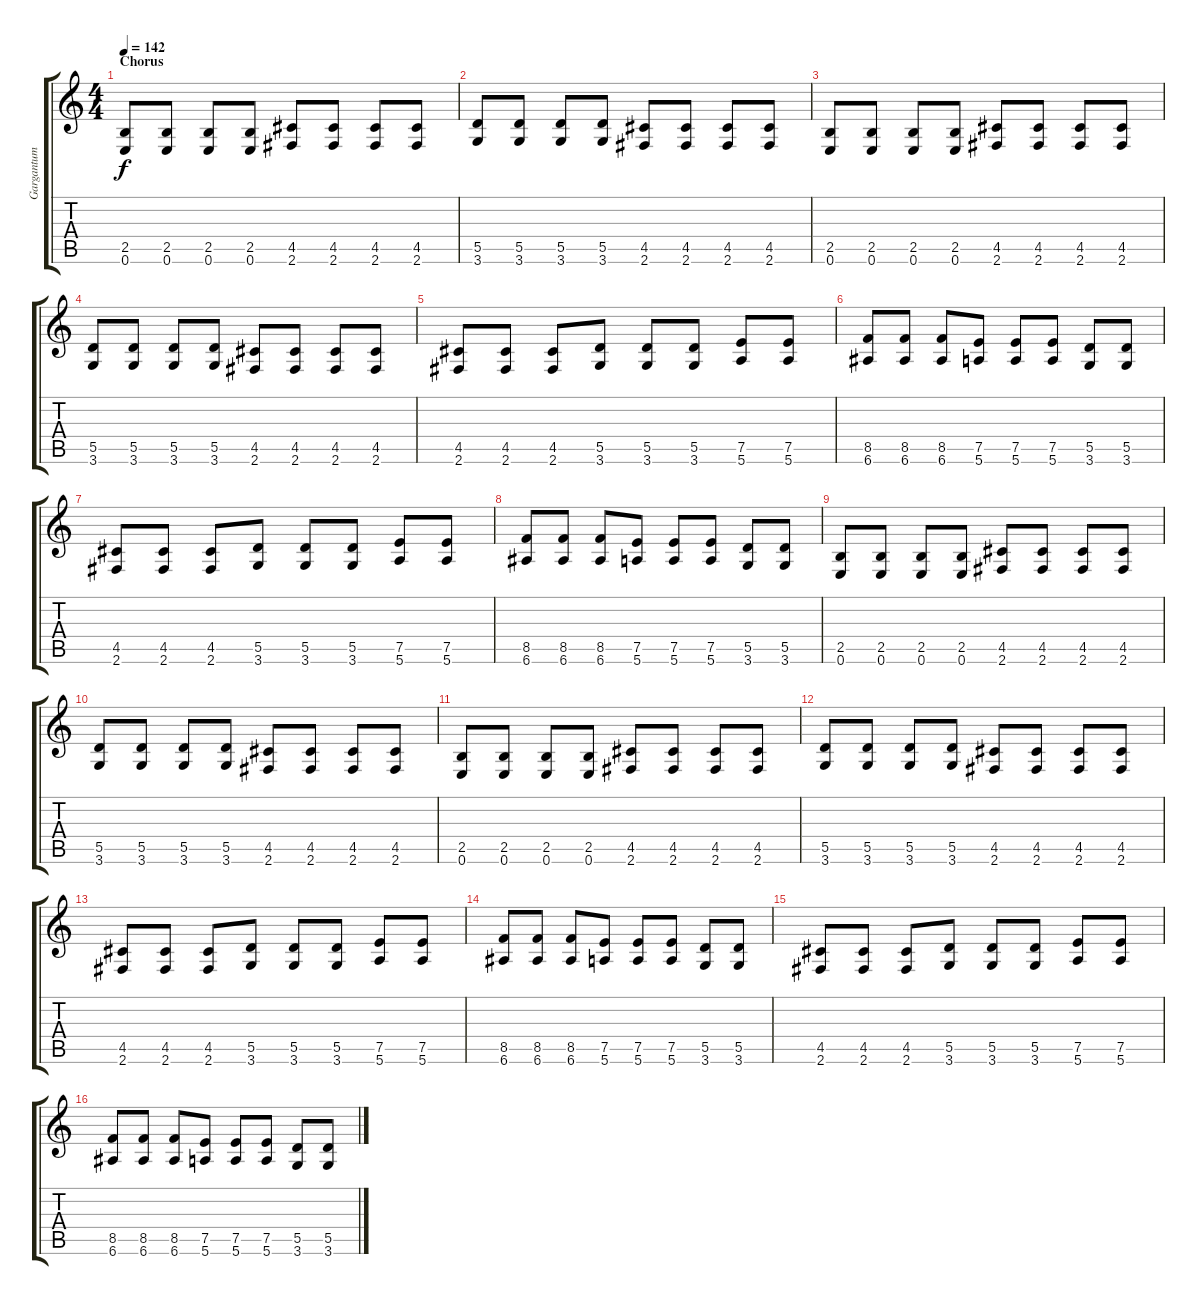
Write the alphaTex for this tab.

\track ("Gargantum" "Gargantum") {instrument overdrivenguitar}
\staff {score tabs}
\tuning (E4 B3 G3 D3 A2 E2) {hide}
\ts (4 4)
\section ("" "Chorus")
\tempo 142
\clef g2
\ks c
(2.5 0.6).8{dy f} (2.5 0.6).8 (2.5 0.6).8 (2.5 0.6).8 (4.5 2.6).8 (4.5 2.6).8 (4.5 2.6).8 (4.5 2.6).8 |
(5.5 3.6).8 (5.5 3.6).8 (5.5 3.6).8 (5.5 3.6).8 (4.5 2.6).8 (4.5 2.6).8 (4.5 2.6).8 (4.5 2.6).8 |
(2.5 0.6).8 (2.5 0.6).8 (2.5 0.6).8 (2.5 0.6).8 (4.5 2.6).8 (4.5 2.6).8 (4.5 2.6).8 (4.5 2.6).8 |
(5.5 3.6).8 (5.5 3.6).8 (5.5 3.6).8 (5.5 3.6).8 (4.5 2.6).8 (4.5 2.6).8 (4.5 2.6).8 (4.5 2.6).8 |
(4.5 2.6).8 (4.5 2.6).8 (4.5 2.6).8 (5.5 3.6).8 (5.5 3.6).8 (5.5 3.6).8 (7.5 5.6).8 (7.5 5.6).8 |
(8.5 6.6).8 (8.5 6.6).8 (8.5 6.6).8 (7.5 5.6).8 (7.5 5.6).8 (7.5 5.6).8 (5.5 3.6).8 (5.5 3.6).8 |
(4.5 2.6).8 (4.5 2.6).8 (4.5 2.6).8 (5.5 3.6).8 (5.5 3.6).8 (5.5 3.6).8 (7.5 5.6).8 (7.5 5.6).8 |
(8.5 6.6).8 (8.5 6.6).8 (8.5 6.6).8 (7.5 5.6).8 (7.5 5.6).8 (7.5 5.6).8 (5.5 3.6).8 (5.5 3.6).8 |
(2.5 0.6).8 (2.5 0.6).8 (2.5 0.6).8 (2.5 0.6).8 (4.5 2.6).8 (4.5 2.6).8 (4.5 2.6).8 (4.5 2.6).8 |
(5.5 3.6).8 (5.5 3.6).8 (5.5 3.6).8 (5.5 3.6).8 (4.5 2.6).8 (4.5 2.6).8 (4.5 2.6).8 (4.5 2.6).8 |
(2.5 0.6).8 (2.5 0.6).8 (2.5 0.6).8 (2.5 0.6).8 (4.5 2.6).8 (4.5 2.6).8 (4.5 2.6).8 (4.5 2.6).8 |
(5.5 3.6).8 (5.5 3.6).8 (5.5 3.6).8 (5.5 3.6).8 (4.5 2.6).8 (4.5 2.6).8 (4.5 2.6).8 (4.5 2.6).8 |
(4.5 2.6).8 (4.5 2.6).8 (4.5 2.6).8 (5.5 3.6).8 (5.5 3.6).8 (5.5 3.6).8 (7.5 5.6).8 (7.5 5.6).8 |
(8.5 6.6).8 (8.5 6.6).8 (8.5 6.6).8 (7.5 5.6).8 (7.5 5.6).8 (7.5 5.6).8 (5.5 3.6).8 (5.5 3.6).8 |
(4.5 2.6).8 (4.5 2.6).8 (4.5 2.6).8 (5.5 3.6).8 (5.5 3.6).8 (5.5 3.6).8 (7.5 5.6).8 (7.5 5.6).8 |
(8.5 6.6).8 (8.5 6.6).8 (8.5 6.6).8 (7.5 5.6).8 (7.5 5.6).8 (7.5 5.6).8 (5.5 3.6).8 (5.5 3.6).8
